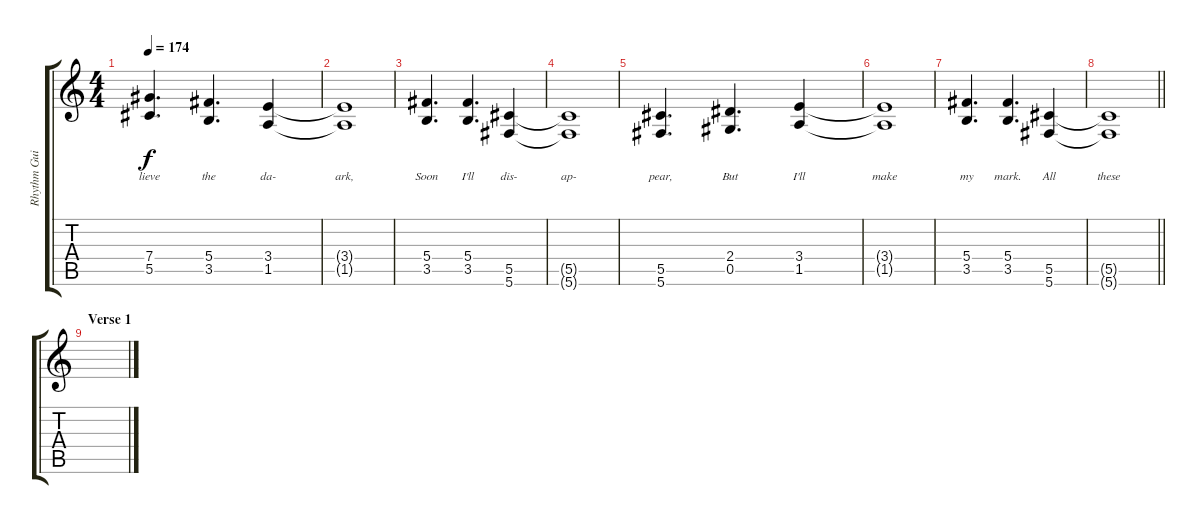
\track ("Rhythm Guitar" "Rhythm Gui") {instrument distortionguitar}
\staff {score tabs}
\tuning (Eb4 Bb3 Gb3 Db3 Ab2 Db2) {hide}
\ts (4 4)
\tempo 174
\clef g2
\ks c
(7.4 5.5).4{d lyrics (0 "lieve") lyrics (1 "") lyrics (2 "") lyrics (3 "") lyrics (4 "") dy f} (5.4 3.5).4{d lyrics (0 "the") lyrics (1 "") lyrics (2 "") lyrics (3 "") lyrics (4 "")} (3.4 1.5).4{lyrics (0 "da-") lyrics (1 "") lyrics (2 "") lyrics (3 "") lyrics (4 "")} |
(3.4{t} 1.5{t}).1{lyrics (0 "ark,") lyrics (1 "") lyrics (2 "") lyrics (3 "") lyrics (4 "")} |
(5.4 3.5).4{d lyrics (0 "Soon") lyrics (1 "") lyrics (2 "") lyrics (3 "") lyrics (4 "")} (5.4 3.5).4{d lyrics (0 "I'll") lyrics (1 "") lyrics (2 "") lyrics (3 "") lyrics (4 "")} (5.5 5.6).4{lyrics (0 "dis-") lyrics (1 "") lyrics (2 "") lyrics (3 "") lyrics (4 "")} |
(5.5{t} 5.6{t}).1{lyrics (0 "ap-") lyrics (1 "") lyrics (2 "") lyrics (3 "") lyrics (4 "")} |
(5.5 5.6).4{d lyrics (0 "pear,") lyrics (1 "") lyrics (2 "") lyrics (3 "") lyrics (4 "")} (2.4 0.5).4{d lyrics (0 "But") lyrics (1 "") lyrics (2 "") lyrics (3 "") lyrics (4 "")} (3.4 1.5).4{lyrics (0 "I'll") lyrics (1 "") lyrics (2 "") lyrics (3 "") lyrics (4 "")} |
(3.4{t} 1.5{t}).1{lyrics (0 "make") lyrics (1 "") lyrics (2 "") lyrics (3 "") lyrics (4 "")} |
(5.4 3.5).4{d lyrics (0 "my") lyrics (1 "") lyrics (2 "") lyrics (3 "") lyrics (4 "")} (5.4 3.5).4{d lyrics (0 "mark.") lyrics (1 "") lyrics (2 "") lyrics (3 "") lyrics (4 "")} (5.5 5.6).4{lyrics (0 "All") lyrics (1 "") lyrics (2 "") lyrics (3 "") lyrics (4 "")} |
\barLineRight lightlight
(5.5{t} 5.6{t}).1{lyrics (0 "these") lyrics (1 "") lyrics (2 "") lyrics (3 "") lyrics (4 "")} |
\section ("" "Verse 1")
